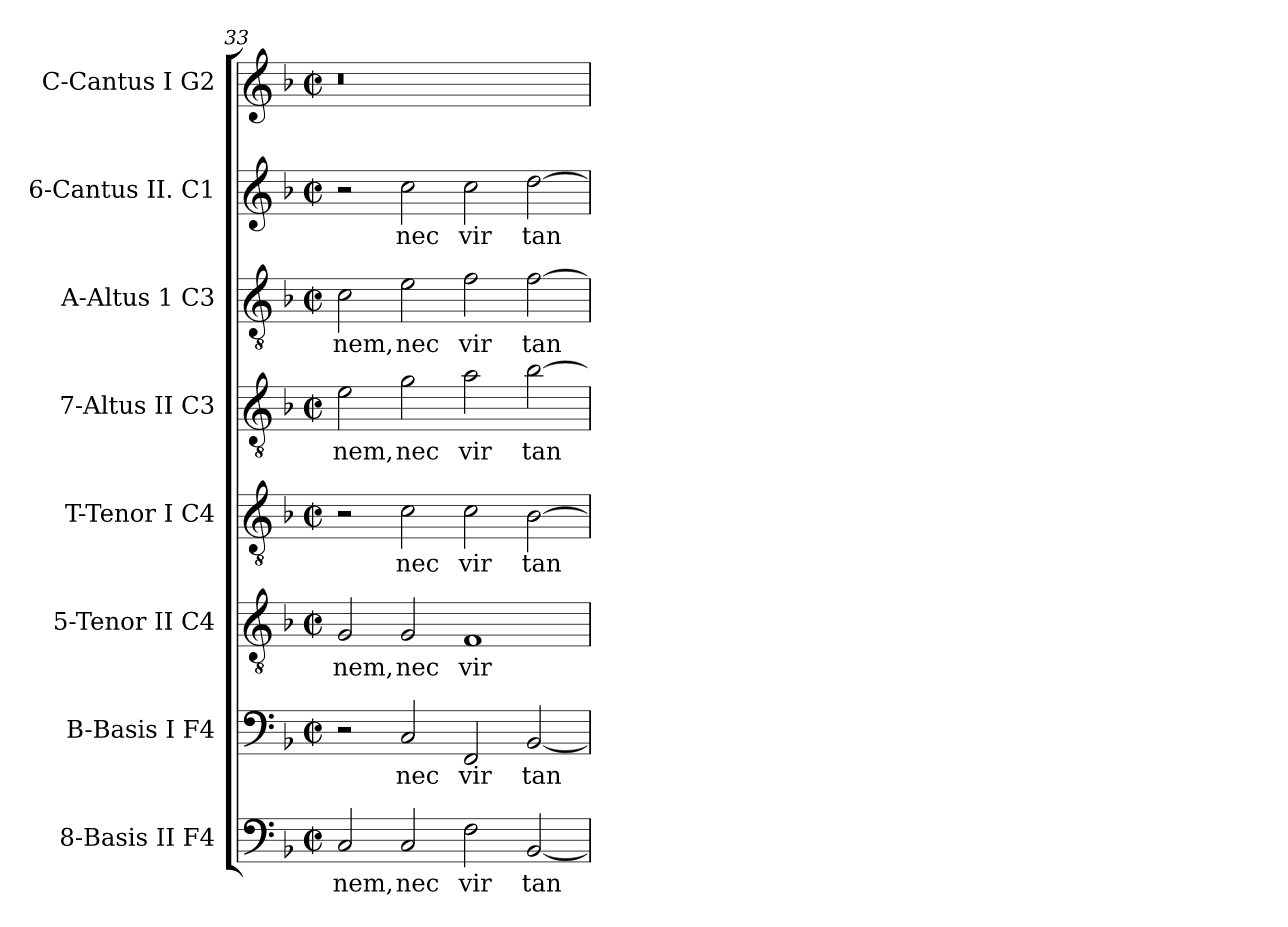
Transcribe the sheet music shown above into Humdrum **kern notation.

**kern	**text	**kern	**text	**kern	**text	**kern	**text	**kern	**text	**kern	**text	**kern	**text	**kern
*part8	*part8	*part7	*part7	*part6	*part6	*part5	*part5	*part4	*part4	*part3	*part3	*part2	*part2	*part1
*staff8	*staff8	*staff7	*staff7	*staff6	*staff6	*staff5	*staff5	*staff4	*staff4	*staff3	*staff3	*staff2	*staff2	*staff1
*I"8-Basis II  F4	*	*I"B-Basis I  F4	*	*I"5-Tenor II  C4	*	*I"T-Tenor I  C4	*	*I"7-Altus II  C3	*	*I"A-Altus 1  C3	*	*I"6-Cantus II.  C1	*	*I"C-Cantus I  G2
*	*	*I'B	*	*	*	*I'T	*	*	*	*I'A	*	*	*	*I'C
*clefF4	*	*clefF4	*	*clefGv2	*	*clefGv2	*	*clefGv2	*	*clefGv2	*	*clefG2	*	*clefG2
*k[b-]	*	*k[b-]	*	*k[b-]	*	*k[b-]	*	*k[b-]	*	*k[b-]	*	*k[b-]	*	*k[b-]
*F:	*	*F:	*	*F:	*	*F:	*	*F:	*	*F:	*	*F:	*	*F:
*M2/2	*	*M2/2	*	*M2/2	*	*M2/2	*	*M2/2	*	*M2/2	*	*M2/2	*	*M2/2
*met(c|)	*	*met(c|)	*	*met(c|)	*	*met(c|)	*	*met(c|)	*	*met(c|)	*	*met(c|)	*	*met(c|)
=33	=33	=33	=33	=33	=33	=33	=33	=33	=33	=33	=33	=33	=33	=33
!	!LO:LY:b:cj	!	!	!	!LO:LY:b:cj	!	!	!	!LO:LY:b:cj	!	!LO:LY:b:cj	!	!	!
2C/	-nem,	2r	.	2G/	-nem,	2r	.	2e\	-nem,	2c\	-nem,	2r	.	0r
!	!LO:LY:b:cj	!	!LO:LY:b:cj	!	!LO:LY:b:cj	!	!LO:LY:b:cj	!	!LO:LY:b:cj	!	!LO:LY:b:cj	!	!LO:LY:b:cj	!
2C/	nec	2C/	nec	2G/	nec	2c\	nec	2g\	nec	2e\	nec	2cc\	nec	.
!	!LO:LY:b:cj	!	!LO:LY:b:cj	!	!LO:LY:b:cj	!	!LO:LY:b:cj	!	!LO:LY:b:cj	!	!LO:LY:b:cj	!	!LO:LY:b:cj	!
2F\	vir	2FF/	vir	1F	vir	2c\	vir	2a\	vir	2f\	vir	2cc\	vir	.
!	!LO:LY:b:cj	!	!LO:LY:b:cj	!	!	!	!LO:LY:b:cj	!	!LO:LY:b:cj	!	!LO:LY:b:cj	!	!LO:LY:b:cj	!
[<2BB-/	tan-	[<2BB-/	tan-	.	.	[>2B-\	tan-	[>2b-\	tan-	[>2f\	tan-	[>2dd\	tan-	.
=	=	=	=	=	=	=	=	=	=	=	=	=	=	=
*-	*-	*-	*-	*-	*-	*-	*-	*-	*-	*-	*-	*-	*-	*-
